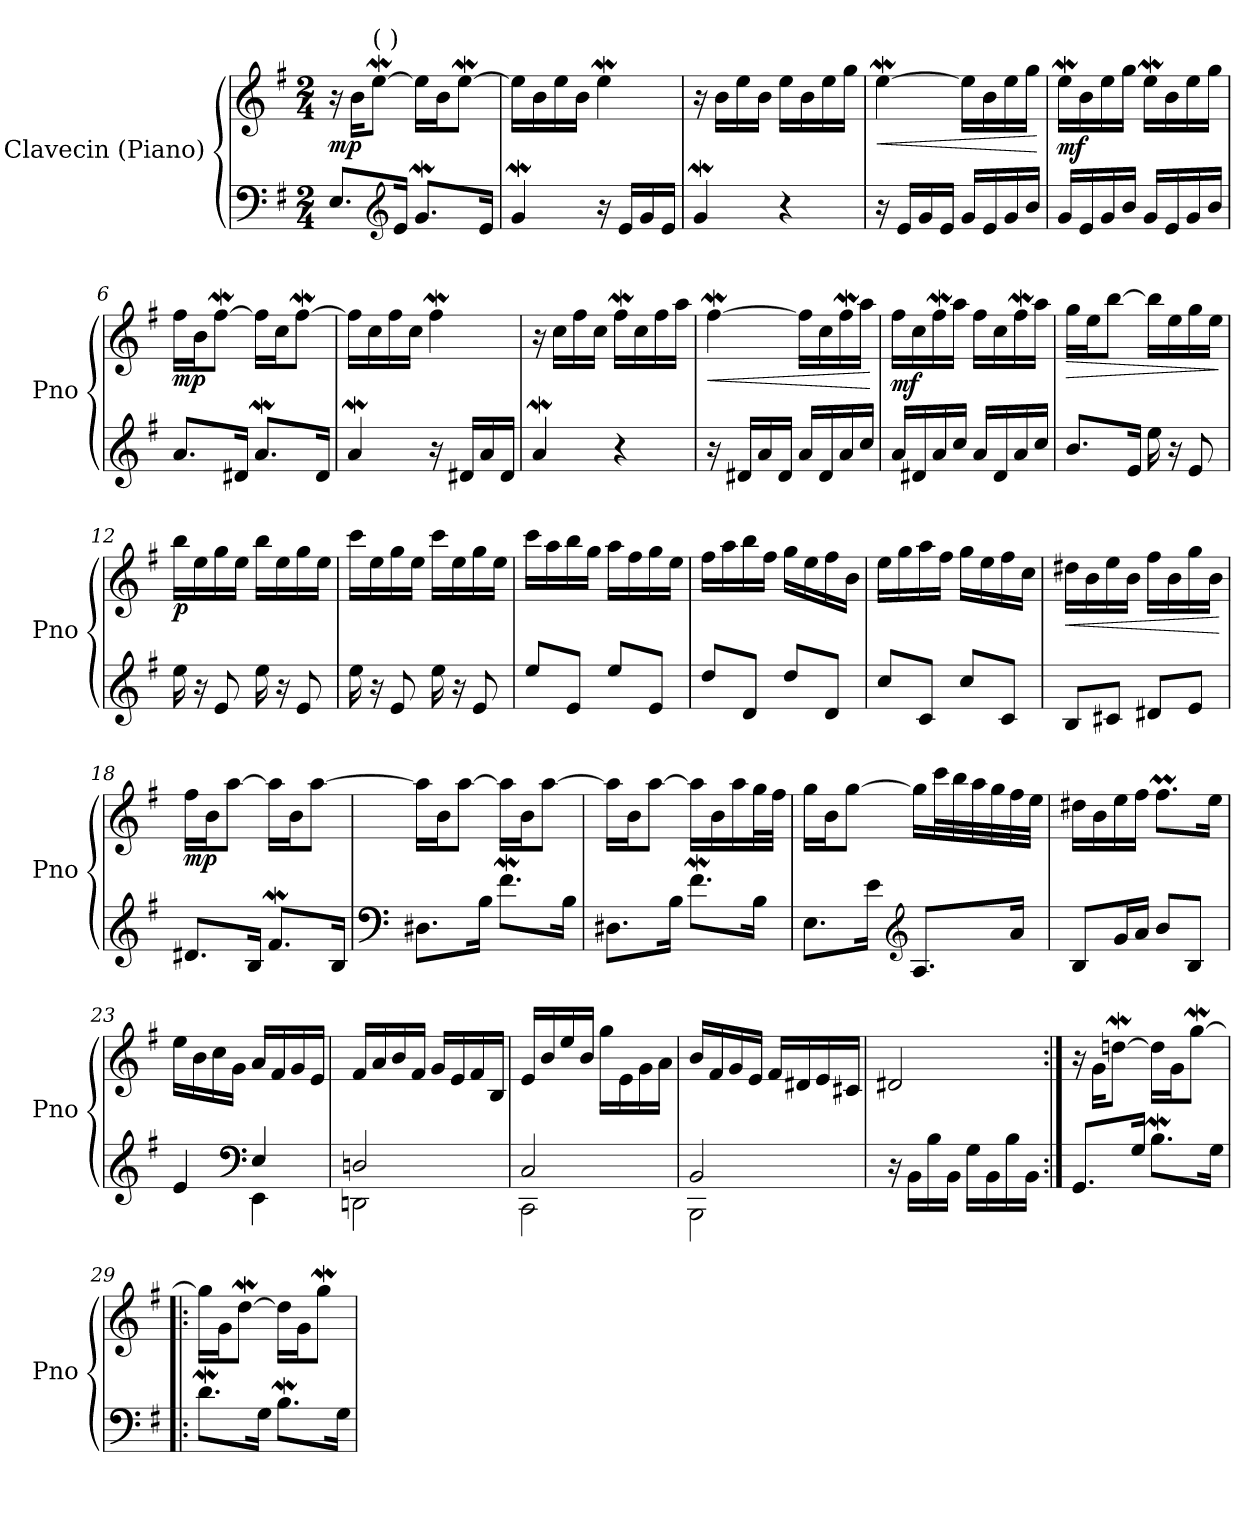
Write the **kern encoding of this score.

**kern	**kern	**dynam
*part1	*part1	*part1
*staff2	*staff1	*staff1/2
*I"Clavecin (Piano)	*	*
*I'Pno	*	*
*clefF4	*clefG2	*
*k[f#]	*k[f#]	*
*M2/4	*M2/4	*
*MM76	*MM76	*
=1	=1	=1
!	!	!LO:DY:b
8.E/L	16r	mp
.	16b\KL	.
!	!LO:TX:a:t=(   )	!
.	[8eeW\J	.
*clefG2	*	*
16e/Jk	.	.
8.gw/L	16ee\LL]	.
.	16b\J	.
.	[8eeW\J	.
16e/Jk	.	.
=2	=2	=2
4gw/	16ee\LL]	.
.	16b\	.
.	16ee\	.
.	16b\JJ	.
16r	4eeW\	.
16e/LL	.	.
16g/	.	.
16e/JJ	.	.
=3	=3	=3
4gw/	16r	.
.	16b\LL	.
.	16ee\	.
.	16b\JJ	.
4r	16ee\LL	.
.	16b\	.
.	16ee\	.
.	16gg\JJ	.
!!LO:LB:g=z
=4	=4	=4
!	!	!LO:HP:b
16r	[4eeW\	<
16e/LL	.	.
16g/	.	.
16e/JJ	.	.
16g/LL	16ee\LL]	.
16e/	16b\	.
16g/	16ee\	.
16b/JJ	16gg\JJ	.
.	.	[
=5	=5	=5
!	!	!LO:DY:b
16g/LL	16eeW\LL	mf
16e/	16b\	.
16g/	16ee\	.
16b/JJ	16gg\JJ	.
16g/LL	16eeW\LL	.
16e/	16b\	.
16g/	16ee\	.
16b/JJ	16gg\JJ	.
=6	=6	=6
!	!	!LO:DY:b
8.a/L	16ff#\LL	mp
.	16b\J	.
.	[8ff#W\J	.
16d#X/Jk	.	.
8.aW/L	16ff#\LL]	.
.	16cc\J	.
.	[8ff#W\J	.
16d#/Jk	.	.
=7	=7	=7
4aW/	16ff#\LL]	.
.	16cc\	.
.	16ff#\	.
.	16cc\JJ	.
16r	4ff#W\	.
16d#X/LL	.	.
16a/	.	.
16d#/JJ	.	.
!!LO:LB:g=z
=8	=8	=8
4aW/	16r	.
.	16cc\LL	.
.	16ff#\	.
.	16cc\JJ	.
4r	16ff#W\LL	.
.	16cc\	.
.	16ff#\	.
.	16aa\JJ	.
=9	=9	=9
!	!	!LO:HP:b
16r	[4ff#W\	<
16d#X/LL	.	.
16a/	.	.
16d#/JJ	.	.
16a/LL	16ff#\LL]	.
16d#/	16cc\	.
16a/	16ff#W\	.
16cc/JJ	16aa\JJ	.
.	.	[
=10	=10	=10
!	!	!LO:DY:b
16a/LL	16ff#\LL	mf
16d#X/	16cc\	.
16a/	16ff#W\	.
16cc/JJ	16aa\JJ	.
16a/LL	16ff#\LL	.
16d#/	16cc\	.
16a/	16ff#W\	.
16cc/JJ	16aa\JJ	.
=11	=11	=11
!	!	!LO:HP:b
8.b/L	16gg\LL	>
.	16ee\J	.
.	[8bb\J	.
16e/Jk	.	.
16ee\	16bb\LL]	.
16r	16ee\	.
8e/	16gg\	.
.	16ee\JJ	.
.	.	]
!!LO:LB:g=z
=12	=12	=12
!	!	!LO:DY:b
16ee\	16bb\LL	p
16r	16ee\	.
8e/	16gg\	.
.	16ee\JJ	.
16ee\	16bb\LL	.
16r	16ee\	.
8e/	16gg\	.
.	16ee\JJ	.
=13	=13	=13
16ee\	16ccc\LL	.
16r	16ee\	.
8e/	16gg\	.
.	16ee\JJ	.
16ee\	16ccc\LL	.
16r	16ee\	.
8e/	16gg\	.
.	16ee\JJ	.
=14	=14	=14
8ee/L	16ccc\LL	.
.	16aa\	.
8e/J	16bb\	.
.	16gg\JJ	.
8ee/L	16aa\LL	.
.	16ff#\	.
8e/J	16gg\	.
.	16ee\JJ	.
=15	=15	=15
8dd/L	16ff#\LL	.
.	16aa\	.
8d/J	16bb\	.
.	16ff#\JJ	.
8dd/L	16gg\LL	.
.	16ee\	.
8d/J	16ff#\	.
.	16b\JJ	.
!!LO:LB:g=z
=16	=16	=16
8cc/L	16ee\LL	.
.	16gg\	.
8c/J	16aa\	.
.	16ff#\JJ	.
8cc/L	16gg\LL	.
.	16ee\	.
8c/J	16ff#\	.
.	16cc\JJ	.
=17	=17	=17
!	!	!LO:HP:b
8B/L	16dd#X\LL	<
.	16b\	.
8c#X/J	16ee\	.
.	16b\JJ	.
8d#X/L	16ff#\LL	.
.	16b\	.
8e/J	16gg\	.
.	16b\JJ	.
.	.	[
=18	=18	=18
!	!	!LO:DY:b
8.d#X/L	16ff#\LL	mp
.	16b\J	.
.	[8aa\J	.
16B/Jk	.	.
8.f#W/L	16aa\LL]	.
.	16b\J	.
.	[8aa\J	.
16B/Jk	.	.
=19	=19	=19
*clefF4	*	*
8.D#X\L	16aa\LL]	.
.	16b\J	.
.	[8aa\J	.
16B\Jk	.	.
8.f#W\L	16aa\LL]	.
.	16b\J	.
.	[8aa\J	.
16B\Jk	.	.
!!LO:PB:g=z
=20	=20	=20
8.D#X\L	16aa\LL]	.
.	16b\J	.
.	[8aa\J	.
16B\Jk	.	.
8.f#W\L	16aa\LL]	.
.	16b\	.
.	16aa\	.
16B\Jk	32gg\L	.
.	32ff#\JJJ	.
=21	=21	=21
8.E\L	16gg\LL	.
.	16b\J	.
.	[8gg\J	.
16e\Jk	.	.
*clefG2	*	*
8.A/L	16gg\LL]	.
.	32ccc\L	.
.	32bb\	.
.	32aa\	.
.	32gg\	.
16a/Jk	32ff#\	.
.	32ee\JJJ	.
=22	=22	=22
8B/L	16dd#X\LL	.
.	16b\	.
16g/L	16ee\	.
16a/JJ	16ff#\JJ	.
8b/L	8.ff#m\L	.
8B/J	.	.
.	16ee\Jk	.
=23	=23	=23
*^	*	*
4e/	4ryy	16ee\LL	.
.	.	16b\	.
.	.	16cc\	.
.	.	16g\JJ	.
*clefF4	*	*	*
4E/	4EE\	16a/LL	.
.	.	16f#/	.
.	.	16g/	.
.	.	16e/JJ	.
!!LO:LB:g=z
=24	=24	=24	=24
2Dni/	2DDni\	16f#/LL	.
.	.	16a/	.
.	.	16b/	.
.	.	16f#/JJ	.
.	.	16g/LL	.
.	.	16e/	.
.	.	16f#/	.
.	.	16B/JJ	.
=25	=25	=25	=25
2C/	2CC\	16e/LL	.
.	.	16b/	.
.	.	16ee/	.
.	.	16b/JJ	.
.	.	16gg\LL	.
.	.	16e\	.
.	.	16g\	.
.	.	16a\JJ	.
=26	=26	=26	=26
2BB/	2BBB\	16b/LL	.
.	.	16f#/	.
.	.	16g/	.
.	.	16e/JJ	.
.	.	16f#/LL	.
.	.	16d#X/	.
.	.	16e/	.
.	.	16c#X/JJ	.
*v	*v	*	*
=27	=27	=27
16r	2d#X/	.
16BB\LL	.	.
16B\	.	.
16BB\JJ	.	.
16G\LL	.	.
16BB\	.	.
16B\	.	.
16BB\JJ	.	.
!!LO:LB:g=z
=28:|!	=28:|!	=28:|!
8.GG/L	16r	.
.	16g\KL	.
.	[8ddniW\J	.
16G/Jk	.	.
8.BW\L	16dd\LL]	.
.	16g\J	.
.	[8ggw\J	.
16G\Jk	.	.
=29!|:	=29!|:	=29!|:
8.dW\L	16gg\LL]	.
.	16g\J	.
.	[8ddW\J	.
16G\Jk	.	.
8.BW\L	16dd\LL]	.
.	16g\J	.
.	8ggw\J	.
16G\Jk	.	.
=	=	=
*-	*-	*-
